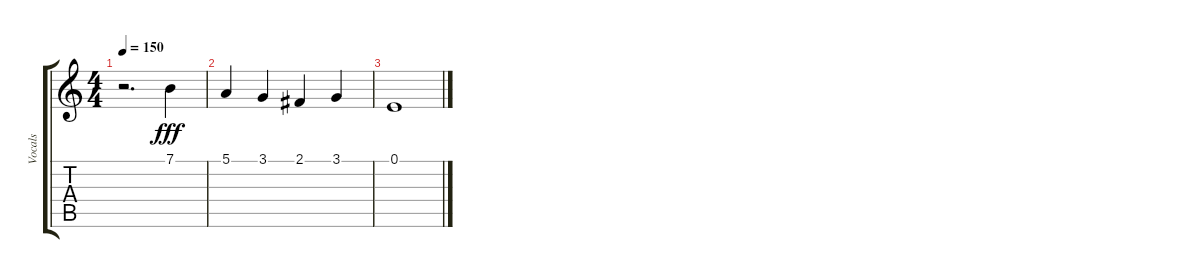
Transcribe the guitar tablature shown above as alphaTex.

\track ("Vocals" "Vocals") {instrument tenorsax}
\staff {score tabs}
\tuning (E4 B3 G3 D3 A2 E2) {hide}
\ts (4 4)
\tempo 150
\clef g2
\ks c
r.2{d dy fff} 7.1.4 |
5.1.4 3.1.4 2.1.4 3.1.4 |
0.1.1
